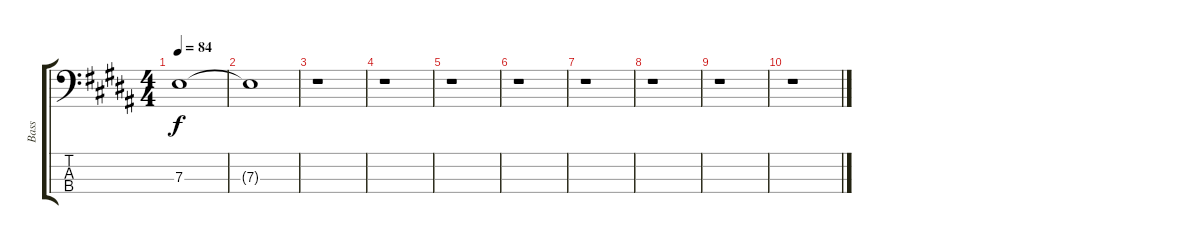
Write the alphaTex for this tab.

\track ("Bass" "Bass") {instrument electricbassfinger}
\staff {score tabs}
\tuning (G2 D2 A1 E1) {hide}
\ts (4 4)
\tempo 84
\clef f4
\ks b
7.3{t}.1{dy f} |
7.3{t}.1 |
r.1 |
r.1 |
r.1 |
r.1 |
r.1 |
r.1 |
r.1 |
r.1
